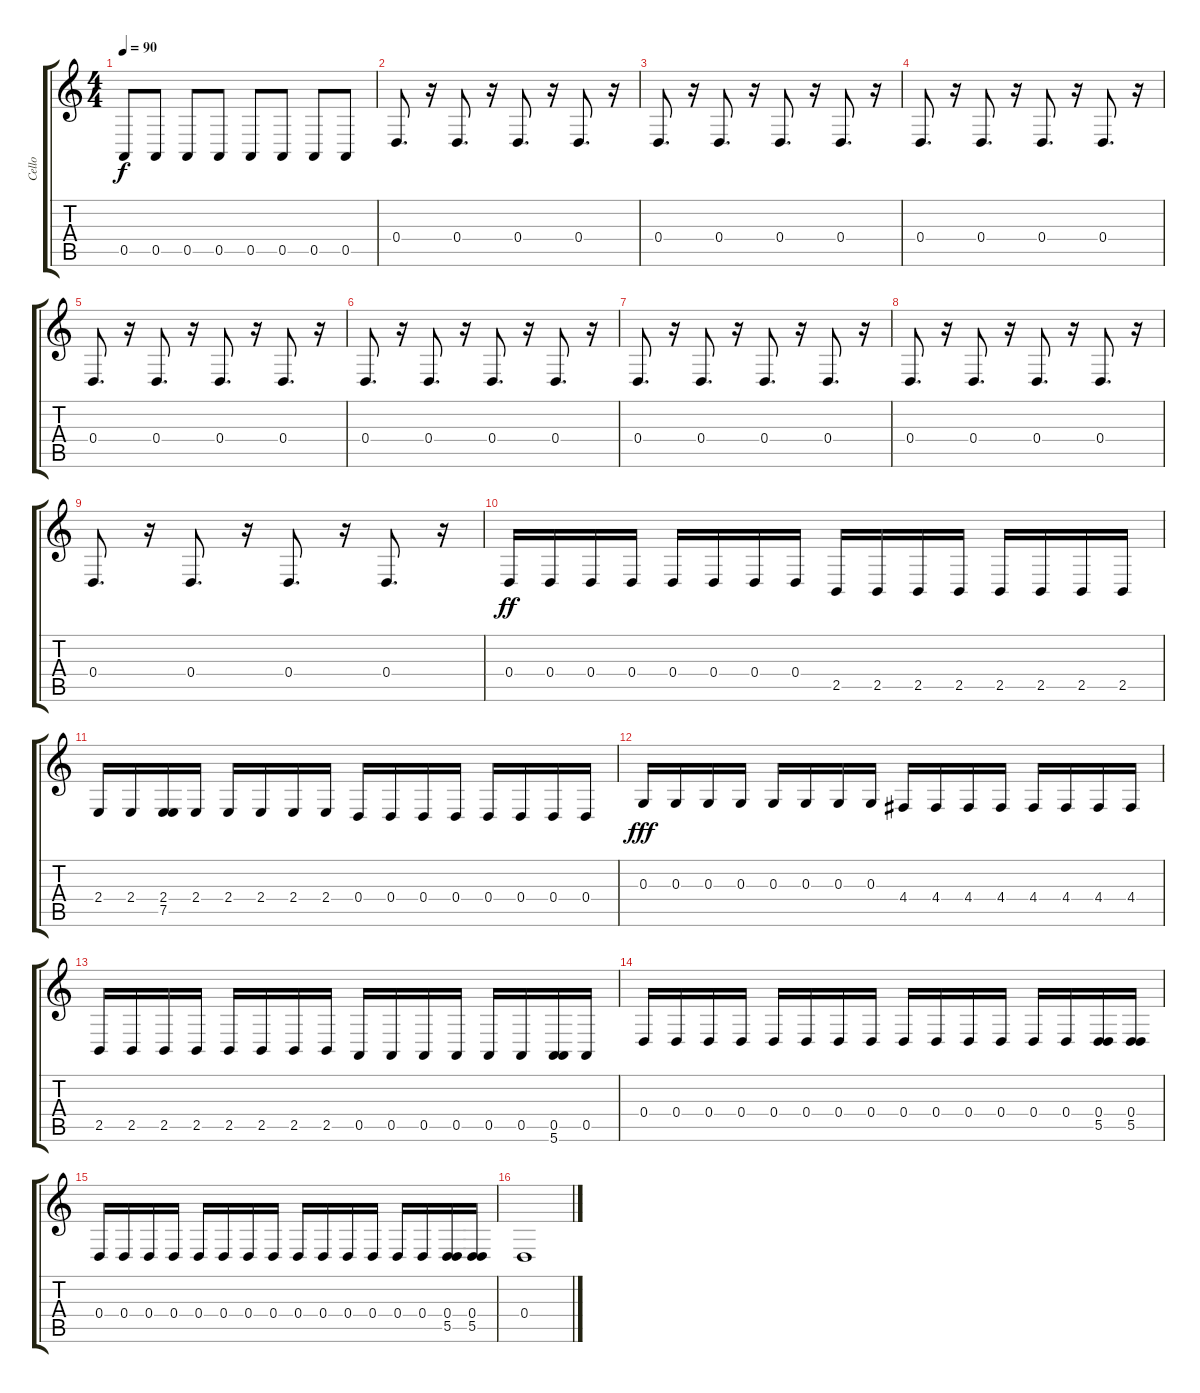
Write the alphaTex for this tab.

\track ("Cello" "Cello") {instrument stringensemble2}
\staff {score tabs}
\tuning (E4 B3 G3 D3 A2 E2) {hide}
\ts (4 4)
\tempo 90
\clef g2
\ks c
0.5.8{dy f} 0.5.8 0.5.8 0.5.8 0.5.8 0.5.8 0.5.8 0.5.8 |
0.4.8{d} r.16 0.4.8{d} r.16 0.4.8{d} r.16 0.4.8{d} r.16 |
0.4.8{d} r.16 0.4.8{d} r.16 0.4.8{d} r.16 0.4.8{d} r.16 |
0.4.8{d} r.16 0.4.8{d} r.16 0.4.8{d} r.16 0.4.8{d} r.16 |
0.4.8{d} r.16 0.4.8{d} r.16 0.4.8{d} r.16 0.4.8{d} r.16 |
0.4.8{d} r.16 0.4.8{d} r.16 0.4.8{d} r.16 0.4.8{d} r.16 |
0.4.8{d} r.16 0.4.8{d} r.16 0.4.8{d} r.16 0.4.8{d} r.16 |
0.4.8{d} r.16 0.4.8{d} r.16 0.4.8{d} r.16 0.4.8{d} r.16 |
0.4.8{d} r.16 0.4.8{d} r.16 0.4.8{d} r.16 0.4.8{d} r.16 |
0.4.16{dy ff} 0.4.16 0.4.16 0.4.16 0.4.16 0.4.16 0.4.16 0.4.16 2.5.16 2.5.16 2.5.16 2.5.16 2.5.16 2.5.16 2.5.16 2.5.16 |
2.4.16 2.4.16 (2.4 7.5).16 2.4.16 2.4.16 2.4.16 2.4.16 2.4.16 0.4.16 0.4.16 0.4.16 0.4.16 0.4.16 0.4.16 0.4.16 0.4.16 |
0.3.16{dy fff} 0.3.16 0.3.16 0.3.16 0.3.16 0.3.16 0.3.16 0.3.16 4.4.16 4.4.16 4.4.16 4.4.16 4.4.16 4.4.16 4.4.16 4.4.16 |
2.5.16 2.5.16 2.5.16 2.5.16 2.5.16 2.5.16 2.5.16 2.5.16 0.5.16 0.5.16 0.5.16 0.5.16 0.5.16 0.5.16 (0.5 5.6).16 0.5.16 |
0.4.16 0.4.16 0.4.16 0.4.16 0.4.16 0.4.16 0.4.16 0.4.16 0.4.16 0.4.16 0.4.16 0.4.16 0.4.16 0.4.16 (0.4 5.5).16 (0.4 5.5).16 |
0.4.16 0.4.16 0.4.16 0.4.16 0.4.16 0.4.16 0.4.16 0.4.16 0.4.16 0.4.16 0.4.16 0.4.16 0.4.16 0.4.16 (0.4 5.5).16 (0.4 5.5).16 |
0.4.1
